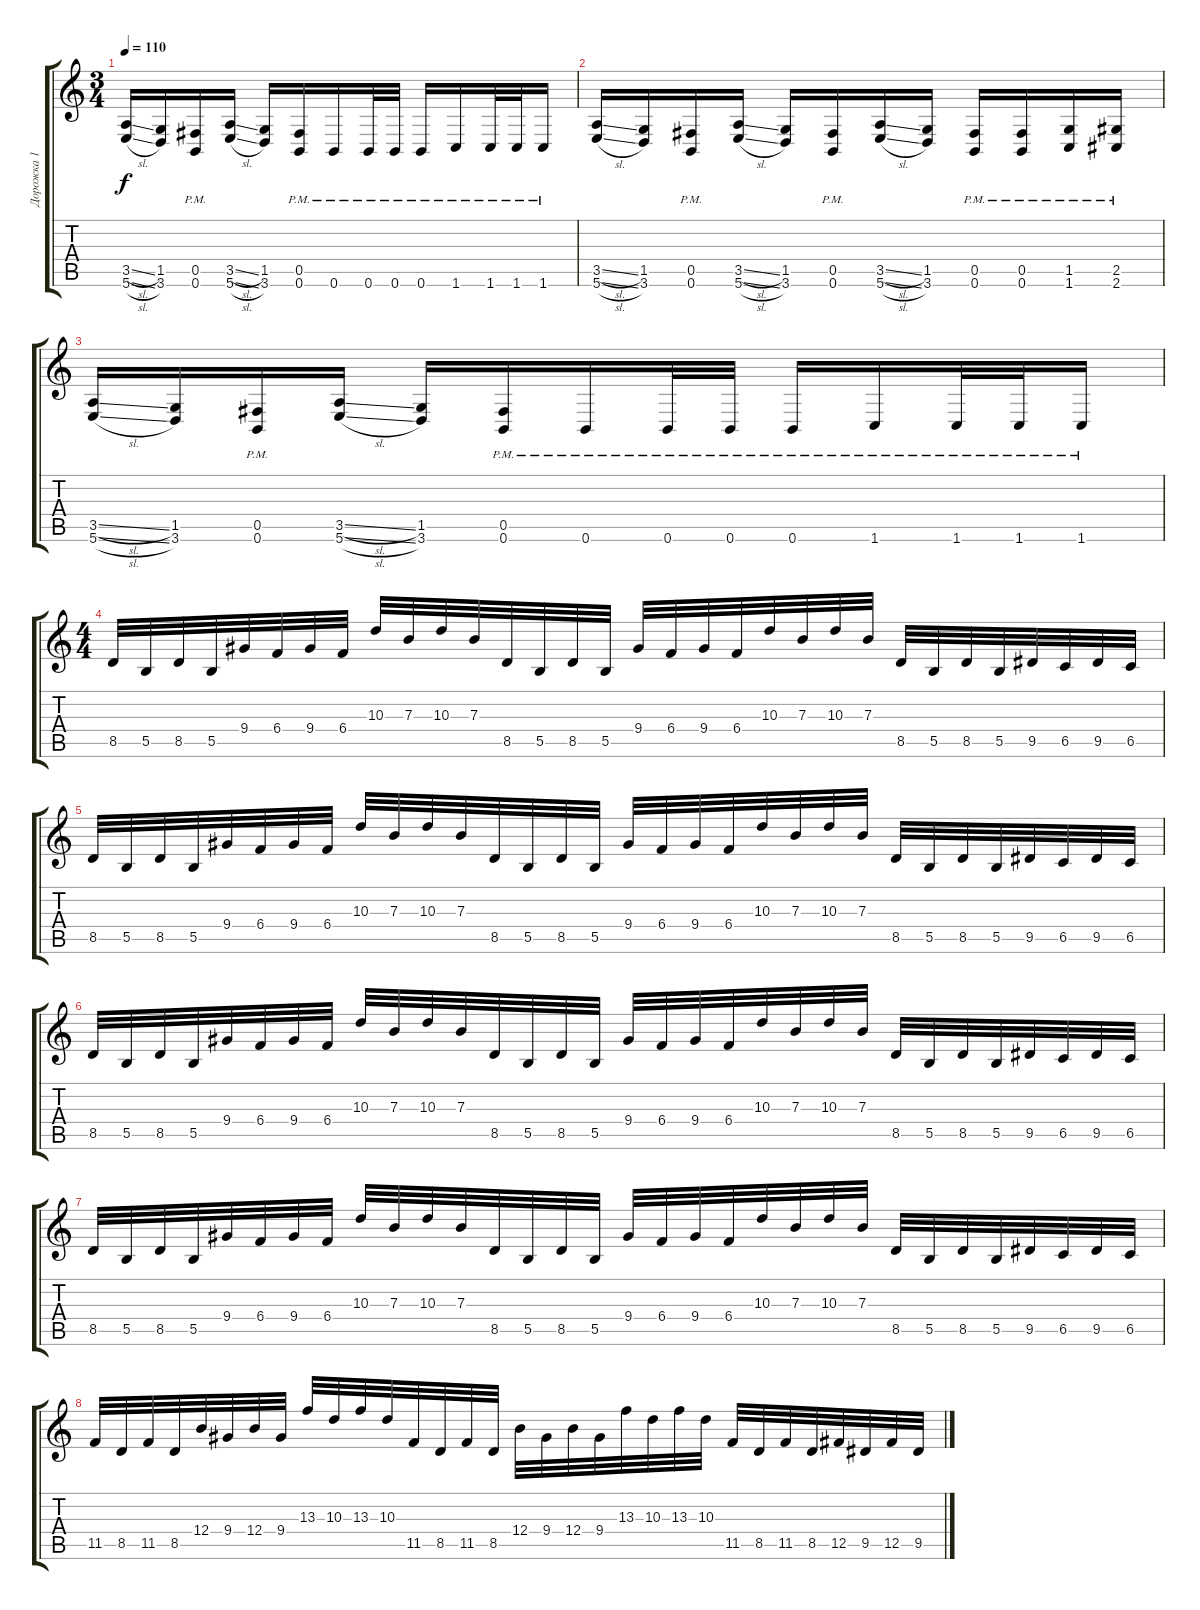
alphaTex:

\track ("Дорожка 1" "Дорожка 1") {instrument distortionguitar}
\staff {score tabs}
\tuning (Db4 Ab3 E3 B2 Gb2 B1) {hide}
\ts (3 4)
\tempo 110
\clef g2
\ks c
(3.5{sl} 5.6{sl}).16{dy f} (1.5 3.6).16 (0.5{pm} 0.6).16 (3.5{sl} 5.6{sl}).16 (1.5 3.6).16 (0.5{pm} 0.6).16 0.6{pm}.16 0.6{pm}.32 0.6{pm}.32 0.6{pm}.16 1.6{pm}.16 1.6{pm}.32 1.6{pm}.32 1.6{pm}.16 |
(3.5{sl} 5.6{sl}).16 (1.5 3.6).16 (0.5{pm} 0.6).16 (3.5{sl} 5.6{sl}).16 (1.5 3.6).16 (0.5{pm} 0.6).16 (3.5{sl} 5.6{sl}).16 (1.5 3.6).16 (0.5{pm} 0.6).16 (0.5{pm} 0.6).16 (1.5{pm} 1.6).16 (2.5{pm} 2.6).16 |
(3.5{sl} 5.6{sl}).16 (1.5 3.6).16 (0.5{pm} 0.6).16 (3.5{sl} 5.6{sl}).16 (1.5 3.6).16 (0.5{pm} 0.6).16 0.6{pm}.16 0.6{pm}.32 0.6{pm}.32 0.6{pm}.16 1.6{pm}.16 1.6{pm}.32 1.6{pm}.32 1.6{pm}.16 |
\ts (4 4)
8.5.32 5.5.32 8.5.32 5.5.32 9.4.32 6.4.32 9.4.32 6.4.32 10.3.32 7.3.32 10.3.32 7.3.32 8.5.32 5.5.32 8.5.32 5.5.32 9.4.32 6.4.32 9.4.32 6.4.32 10.3.32 7.3.32 10.3.32 7.3.32 8.5.32 5.5.32 8.5.32 5.5.32 9.5.32 6.5.32 9.5.32 6.5.32 |
8.5.32 5.5.32 8.5.32 5.5.32 9.4.32 6.4.32 9.4.32 6.4.32 10.3.32 7.3.32 10.3.32 7.3.32 8.5.32 5.5.32 8.5.32 5.5.32 9.4.32 6.4.32 9.4.32 6.4.32 10.3.32 7.3.32 10.3.32 7.3.32 8.5.32 5.5.32 8.5.32 5.5.32 9.5.32 6.5.32 9.5.32 6.5.32 |
8.5.32 5.5.32 8.5.32 5.5.32 9.4.32 6.4.32 9.4.32 6.4.32 10.3.32 7.3.32 10.3.32 7.3.32 8.5.32 5.5.32 8.5.32 5.5.32 9.4.32 6.4.32 9.4.32 6.4.32 10.3.32 7.3.32 10.3.32 7.3.32 8.5.32 5.5.32 8.5.32 5.5.32 9.5.32 6.5.32 9.5.32 6.5.32 |
8.5.32 5.5.32 8.5.32 5.5.32 9.4.32 6.4.32 9.4.32 6.4.32 10.3.32 7.3.32 10.3.32 7.3.32 8.5.32 5.5.32 8.5.32 5.5.32 9.4.32 6.4.32 9.4.32 6.4.32 10.3.32 7.3.32 10.3.32 7.3.32 8.5.32 5.5.32 8.5.32 5.5.32 9.5.32 6.5.32 9.5.32 6.5.32 |
11.5.32 8.5.32 11.5.32 8.5.32 12.4.32 9.4.32 12.4.32 9.4.32 13.3.32 10.3.32 13.3.32 10.3.32 11.5.32 8.5.32 11.5.32 8.5.32 12.4.32 9.4.32 12.4.32 9.4.32 13.3.32 10.3.32 13.3.32 10.3.32 11.5.32 8.5.32 11.5.32 8.5.32 12.5.32 9.5.32 12.5.32 9.5.32
